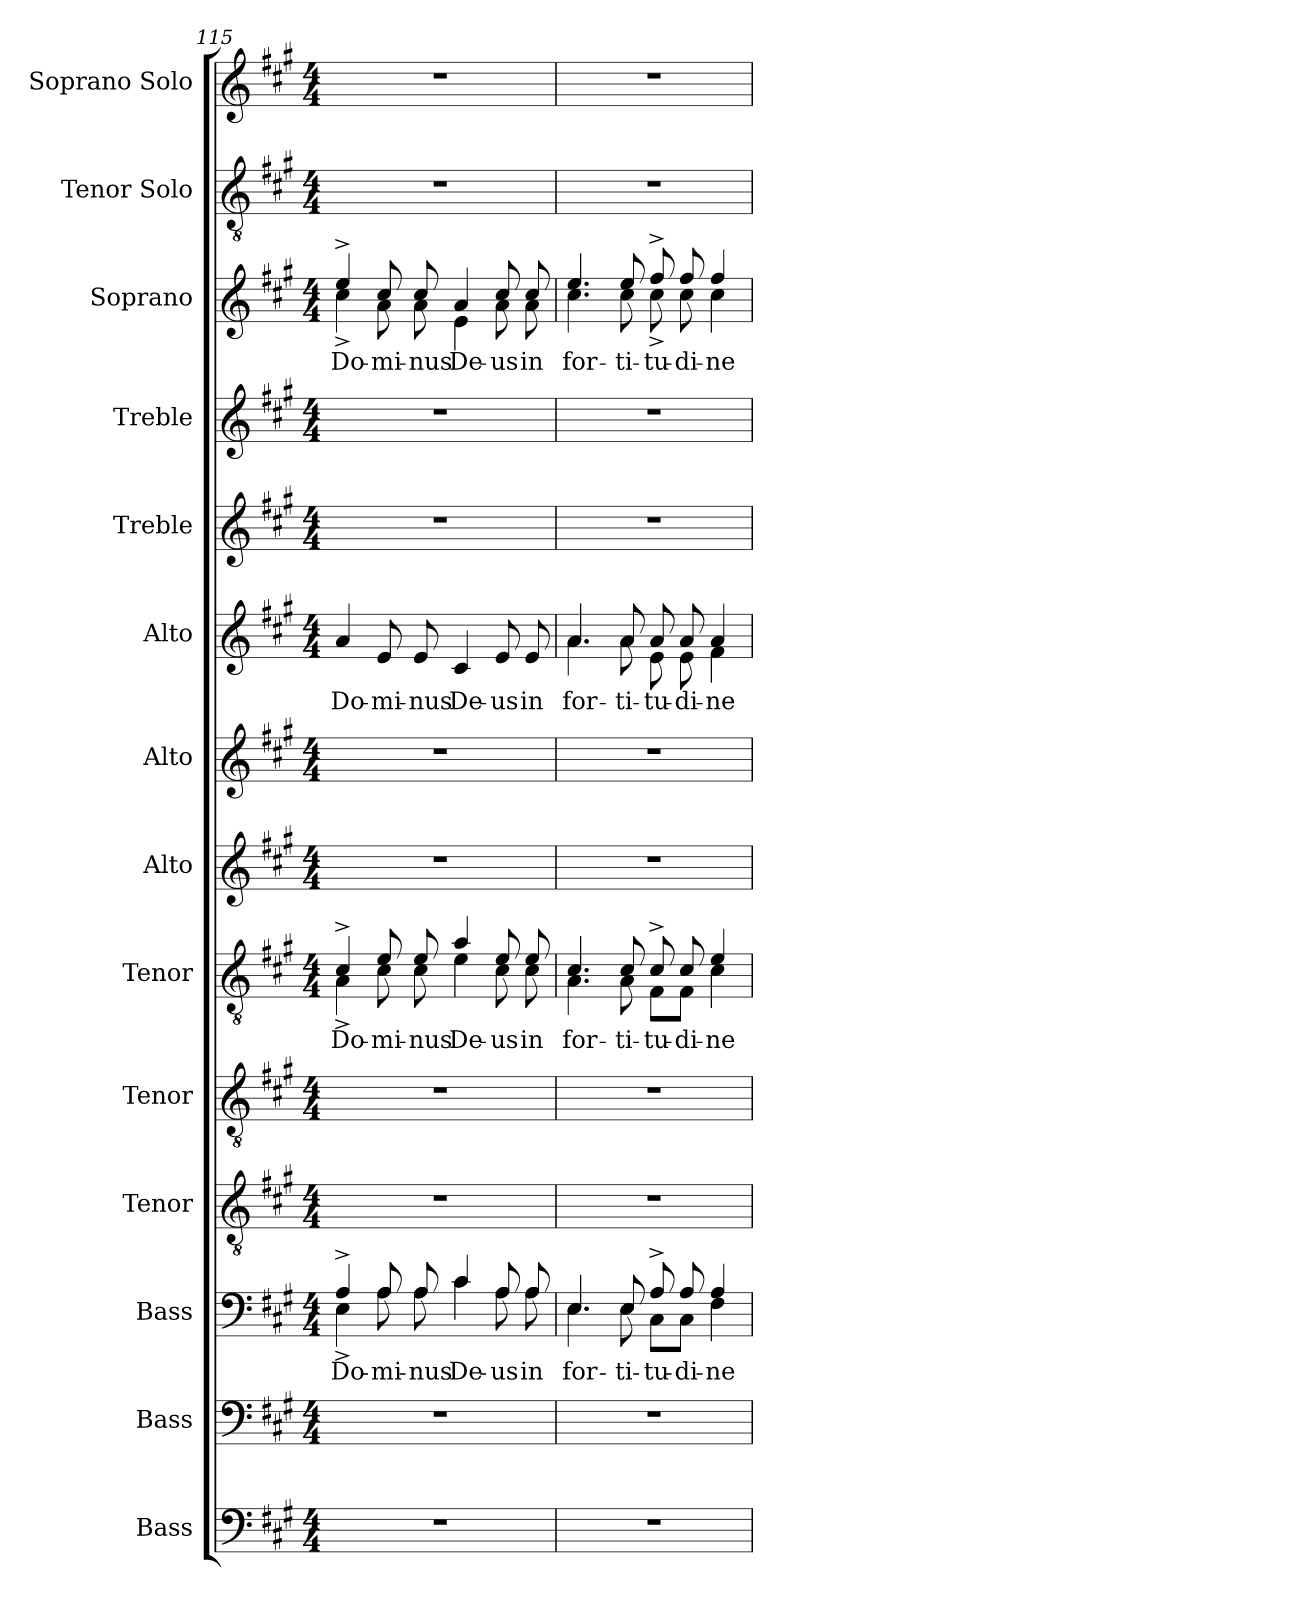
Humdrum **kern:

**kern	**kern	**kern	**text	**kern	**kern	**kern	**text	**kern	**kern	**kern	**text	**kern	**kern	**kern	**text	**kern	**kern
*part14	*part13	*part12	*part12	*part11	*part10	*part9	*part9	*part8	*part7	*part6	*part6	*part5	*part4	*part3	*part3	*part2	*part1
*staff14	*staff13	*staff12	*staff12	*staff11	*staff10	*staff9	*staff9	*staff8	*staff7	*staff6	*staff6	*staff5	*staff4	*staff3	*staff3	*staff2	*staff1
*I"Bass	*I"Bass	*I"Bass	*	*I"Tenor	*I"Tenor	*I"Tenor	*	*I"Alto	*I"Alto	*I"Alto	*	*I"Treble	*I"Treble	*I"Soprano	*	*I"Tenor Solo	*I"Soprano Solo
*I'B. 2.	*I'B. 1.	*I'B.	*	*I'T. 2.	*I'T. 1.	*I'T.	*	*I'A. 2.	*I'A. 1.	*I'A.	*	*	*	*I'S.	*	*I'T.  Solo	*I'S.  Solo
*clefF4	*clefF4	*clefF4	*	*clefGv2	*clefGv2	*clefGv2	*	*clefG2	*clefG2	*clefG2	*	*clefG2	*clefG2	*clefG2	*	*clefGv2	*clefG2
*	*	*	*	*ITrd7c12	*ITrd7c12	*ITrd7c12	*	*	*	*	*	*	*	*	*	*ITrd7c12	*
*k[f#c#g#]	*k[f#c#g#]	*k[f#c#g#]	*	*k[f#c#g#]	*k[f#c#g#]	*k[f#c#g#]	*	*k[f#c#g#]	*k[f#c#g#]	*k[f#c#g#]	*	*k[f#c#g#]	*k[f#c#g#]	*k[f#c#g#]	*	*k[f#c#g#]	*k[f#c#g#]
*f#:	*f#:	*f#:	*	*f#:	*f#:	*f#:	*	*f#:	*f#:	*f#:	*	*f#:	*f#:	*f#:	*	*f#:	*f#:
*M4/4	*M4/4	*M4/4	*	*M4/4	*M4/4	*M4/4	*	*M4/4	*M4/4	*M4/4	*	*M4/4	*M4/4	*M4/4	*	*M4/4	*M4/4
=115	=115	=115	=115	=115	=115	=115	=115	=115	=115	=115	=115	=115	=115	=115	=115	=115	=115
!	!	!	!LO:LY:b:color=#000000	!	!	!	!	!	!	!	!	!	!	!	!	!	!
*	*	*^	*	*	*	*	*	*	*	*	*	*	*	*	*	*	*
!	!	!	!	!	!	!	!	!LO:LY:b:color=#000000	!	!	!	!	!	!	!	!	!	!
*	*	*	*	*	*	*	*^	*	*	*	*	*	*	*	*	*	*	*
!	!	!	!	!	!	!	!	!	!	!	!	!	!LO:LY:b:color=#000000	!	!	!	!	!	!
!	!	!	!	!	!	!	!	!	!	!	!	!	!	!	!	!	!LO:LY:b:color=#000000	!	!
*	*	*	*	*	*	*	*	*	*	*	*	*	*	*	*	*^	*	*	*
1r	1r	4A^i/	4E^i\	Do-	1r	1r	4C#^i/	4AA^i\	Do-	1r	1r	4ai/	Do-	1r	1r	4ee^i/	4cc#^i\	Do-	1r	1r
!	!	!	!	!LO:LY:b:color=#000000	!	!	!	!	!	!	!	!	!	!	!	!	!	!	!	!
!	!	!	!	!	!	!	!	!	!LO:LY:b:color=#000000	!	!	!	!	!	!	!	!	!	!	!
!	!	!	!	!	!	!	!	!	!	!	!	!	!LO:LY:b:color=#000000	!	!	!	!	!	!	!
!	!	!	!	!	!	!	!	!	!	!	!	!	!	!	!	!	!	!LO:LY:b:color=#000000	!	!
.	.	8Ai/	8Ai\	-mi-	.	.	8Ei/	8C#i\	-mi-	.	.	8ei/	-mi-	.	.	8cc#i/	8ai\	-mi-	.	.
!	!	!	!	!LO:LY:b:color=#000000	!	!	!	!	!	!	!	!	!	!	!	!	!	!	!	!
!	!	!	!	!	!	!	!	!	!LO:LY:b:color=#000000	!	!	!	!	!	!	!	!	!	!	!
!	!	!	!	!	!	!	!	!	!	!	!	!	!LO:LY:b:color=#000000	!	!	!	!	!	!	!
!	!	!	!	!	!	!	!	!	!	!	!	!	!	!	!	!	!	!LO:LY:b:color=#000000	!	!
.	.	8Ai/	8Ai\	-nus	.	.	8Ei/	8C#i\	-nus	.	.	8ei/	-nus	.	.	8cc#i/	8ai\	-nus	.	.
!	!	!	!	!LO:LY:b:color=#000000	!	!	!	!	!	!	!	!	!	!	!	!	!	!	!	!
!	!	!	!	!	!	!	!	!	!LO:LY:b:color=#000000	!	!	!	!	!	!	!	!	!	!	!
!	!	!	!	!	!	!	!	!	!	!	!	!	!LO:LY:b:color=#000000	!	!	!	!	!	!	!
!	!	!	!	!	!	!	!	!	!	!	!	!	!	!	!	!	!	!LO:LY:b:color=#000000	!	!
.	.	4c#i/	4c#i\	De-	.	.	4Ai/	4Ei\	De-	.	.	4c#i/	De-	.	.	4ai/	4ei\	De-	.	.
!	!	!	!	!LO:LY:b:color=#000000	!	!	!	!	!	!	!	!	!	!	!	!	!	!	!	!
!	!	!	!	!	!	!	!	!	!LO:LY:b:color=#000000	!	!	!	!	!	!	!	!	!	!	!
!	!	!	!	!	!	!	!	!	!	!	!	!	!LO:LY:b:color=#000000	!	!	!	!	!	!	!
!	!	!	!	!	!	!	!	!	!	!	!	!	!	!	!	!	!	!LO:LY:b:color=#000000	!	!
.	.	8Ai/	8Ai\	-us	.	.	8Ei/	8C#i\	-us	.	.	8ei/	-us	.	.	8cc#i/	8ai\	-us	.	.
!	!	!	!	!LO:LY:b:color=#000000	!	!	!	!	!	!	!	!	!	!	!	!	!	!	!	!
!	!	!	!	!	!	!	!	!	!LO:LY:b:color=#000000	!	!	!	!	!	!	!	!	!	!	!
!	!	!	!	!	!	!	!	!	!	!	!	!	!LO:LY:b:color=#000000	!	!	!	!	!	!	!
!	!	!	!	!	!	!	!	!	!	!	!	!	!	!	!	!	!	!LO:LY:b:color=#000000	!	!
.	.	8Ai/	8Ai\	in	.	.	8Ei/	8C#i\	in	.	.	8ei/	in	.	.	8cc#i/	8ai\	in	.	.
=116	=116	=116	=116	=116	=116	=116	=116	=116	=116	=116	=116	=116	=116	=116	=116	=116	=116	=116	=116	=116
!	!	!	!	!LO:LY:b:color=#000000	!	!	!	!	!	!	!	!	!	!	!	!	!	!	!	!
!	!	!	!	!	!	!	!	!	!LO:LY:b:color=#000000	!	!	!	!	!	!	!	!	!	!	!
!	!	!	!	!	!	!	!	!	!	!	!	!	!LO:LY:b:color=#000000	!	!	!	!	!	!	!
*	*	*	*	*	*	*	*	*	*	*	*	*^	*	*	*	*	*	*	*	*
!	!	!	!	!	!	!	!	!	!	!	!	!	!	!	!	!	!	!	!LO:LY:b:color=#000000	!	!
1r	1r	4.Ei/	4.Ei\	for-	1r	1r	4.C#i/	4.AAi\	for-	1r	1r	4.ai/	4.ai\	for-	1r	1r	4.eei/	4.cc#i\	for-	1r	1r
!	!	!	!	!LO:LY:b:color=#000000	!	!	!	!	!	!	!	!	!	!	!	!	!	!	!	!	!
!	!	!	!	!	!	!	!	!	!LO:LY:b:color=#000000	!	!	!	!	!	!	!	!	!	!	!	!
!	!	!	!	!	!	!	!	!	!	!	!	!	!	!LO:LY:b:color=#000000	!	!	!	!	!	!	!
!	!	!	!	!	!	!	!	!	!	!	!	!	!	!	!	!	!	!	!LO:LY:b:color=#000000	!	!
.	.	8Ei/	8Ei\	-ti-	.	.	8C#i/	8AAi\	-ti-	.	.	8ai/	8ai\	-ti-	.	.	8eei/	8cc#i\	-ti-	.	.
!	!	!	!	!LO:LY:b:color=#000000	!	!	!	!	!	!	!	!	!	!	!	!	!	!	!	!	!
!	!	!	!	!	!	!	!	!	!LO:LY:b:color=#000000	!	!	!	!	!	!	!	!	!	!	!	!
!	!	!	!	!	!	!	!	!	!	!	!	!	!	!LO:LY:b:color=#000000	!	!	!	!	!	!	!
!	!	!	!	!	!	!	!	!	!	!	!	!	!	!	!	!	!	!	!LO:LY:b:color=#000000	!	!
.	.	8A^i/	8C#i\L	-tu-	.	.	8C#^i/	8FF#i\L	-tu-	.	.	8ai/	8ei\	-tu-	.	.	8ff#^i/	8cc#^i\	-tu-	.	.
!	!	!	!	!LO:LY:b:color=#000000	!	!	!	!	!	!	!	!	!	!	!	!	!	!	!	!	!
!	!	!	!	!	!	!	!	!	!LO:LY:b:color=#000000	!	!	!	!	!	!	!	!	!	!	!	!
!	!	!	!	!	!	!	!	!	!	!	!	!	!	!LO:LY:b:color=#000000	!	!	!	!	!	!	!
!	!	!	!	!	!	!	!	!	!	!	!	!	!	!	!	!	!	!	!LO:LY:b:color=#000000	!	!
.	.	8Ai/	8C#i\J	-di-	.	.	8C#i/	8FF#i\J	-di-	.	.	8ai/	8ei\	-di-	.	.	8ff#i/	8cc#i\	-di-	.	.
!	!	!	!	!LO:LY:b:color=#000000	!	!	!	!	!	!	!	!	!	!	!	!	!	!	!	!	!
!	!	!	!	!	!	!	!	!	!LO:LY:b:color=#000000	!	!	!	!	!	!	!	!	!	!	!	!
!	!	!	!	!	!	!	!	!	!	!	!	!	!	!LO:LY:b:color=#000000	!	!	!	!	!	!	!
!	!	!	!	!	!	!	!	!	!	!	!	!	!	!	!	!	!	!	!LO:LY:b:color=#000000	!	!
.	.	4Ai/	4F#i\	-ne	.	.	4Ei/	4C#i\	-ne	.	.	4ai/	4f#i\	-ne	.	.	4ff#i/	4cc#i\	-ne	.	.
*	*	*v	*v	*	*	*	*v	*v	*	*	*	*v	*v	*	*	*	*v	*v	*	*	*
=	=	=	=	=	=	=	=	=	=	=	=	=	=	=	=	=	=
*-	*-	*-	*-	*-	*-	*-	*-	*-	*-	*-	*-	*-	*-	*-	*-	*-	*-
